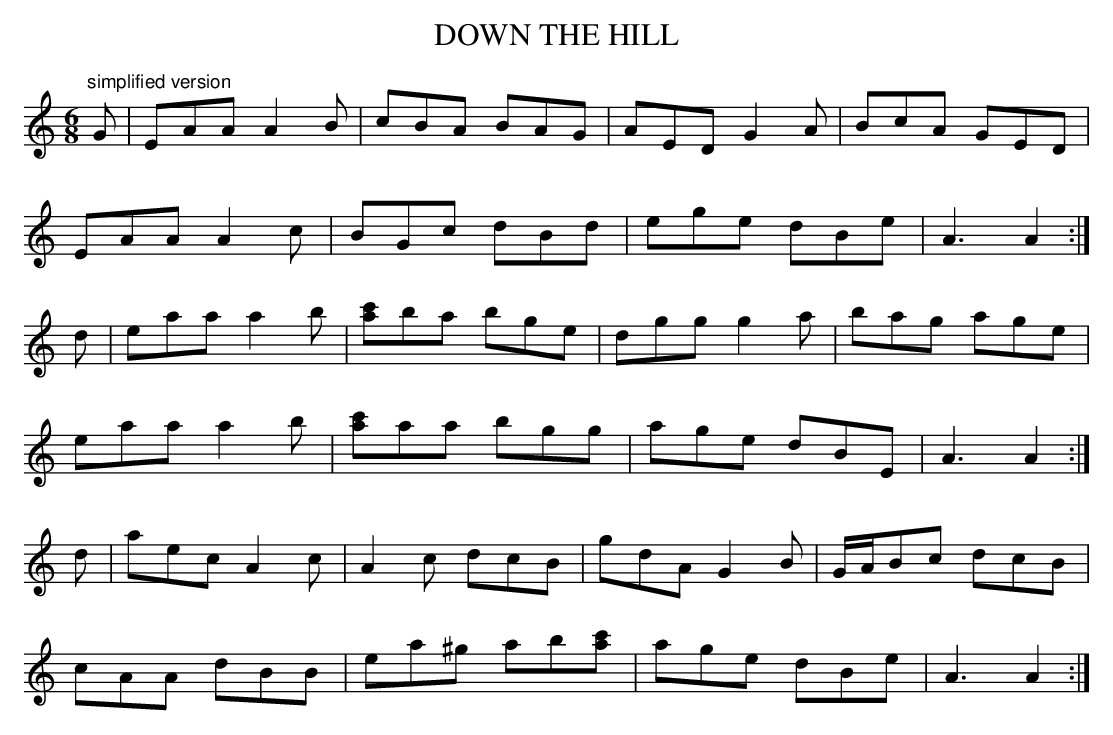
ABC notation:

X:1
T:DOWN THE HILL
below) is found in the "Miscellaneous" section of DMI rather than
the "Jigs" section. I thinned it out so that a nice tune wouldn't
go to waste!
play /a/ instead and nobody will know the difference.
M:6/8
L:1/8
K:Am
"simplified version"
G|EAA A2B|cBA BAG|AED G2A|BcA GED|
EAA A2c|BGc dBd|ege dBe|A3 A2:|
d|eaa a2b|[ac']ba bge|dgg g2a|bag age|
eaa a2b|[ac']aa bgg|age dBE|A3 A2:|
d|aec A2c|A2c dcB|gdA G2B|G/2A/2Bc dcB|
cAA dBB|ea^g ab[ac']|age dBe|A3 A2:|
